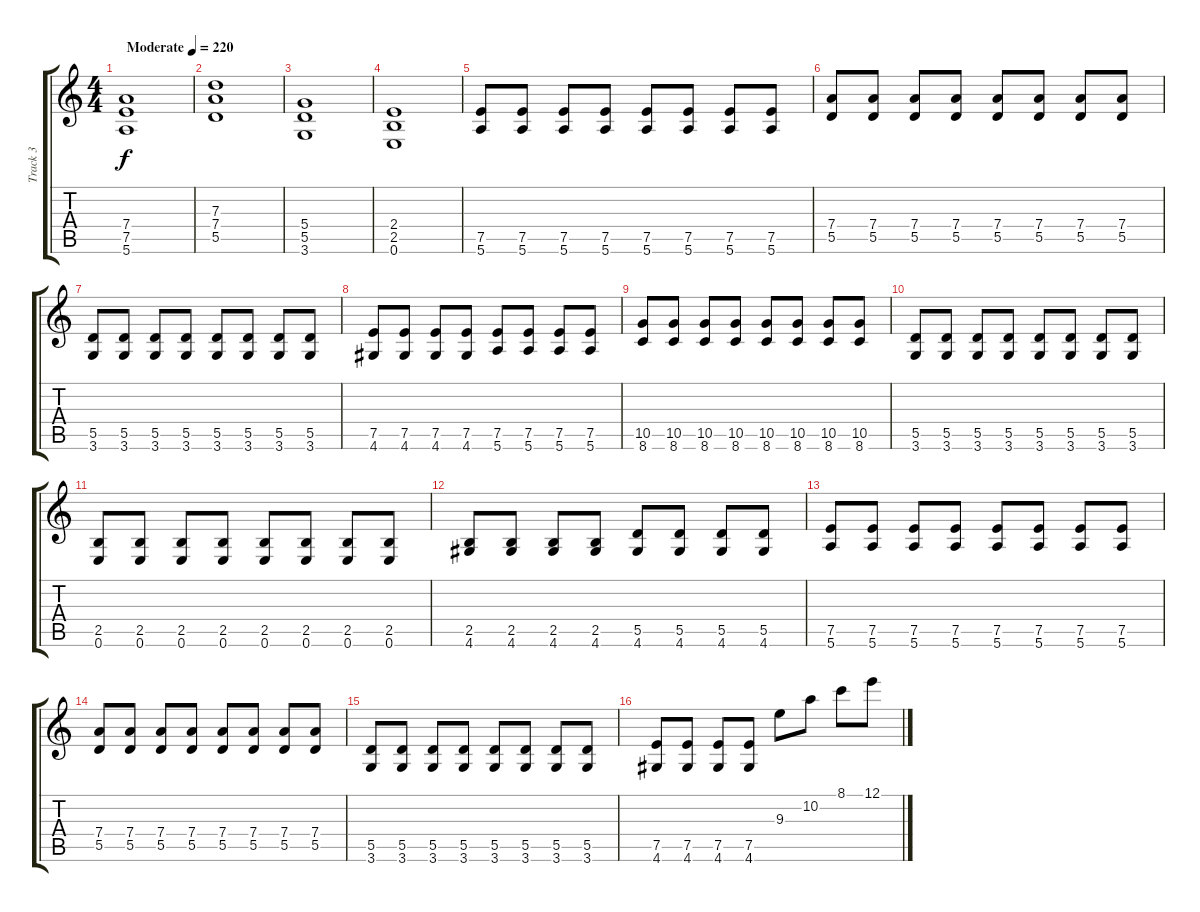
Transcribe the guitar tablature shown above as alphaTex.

\track ("Track 3" "Track 3") {instrument overdrivenguitar}
\staff {score tabs}
\tuning (E4 B3 G3 D3 A2 E2) {hide}
\ts (4 4)
\tempo (220 "Moderate")
\clef g2
\ks c
(7.4 7.5 5.6).1{dy f instrument overdrivenguitar} |
(7.3 7.4 5.5).1 |
(5.4 5.5 3.6).1 |
(2.4 2.5 0.6).1 |
(7.5 5.6).8 (7.5 5.6).8 (7.5 5.6).8 (7.5 5.6).8 (7.5 5.6).8 (7.5 5.6).8 (7.5 5.6).8 (7.5 5.6).8 |
(7.4 5.5).8 (7.4 5.5).8 (7.4 5.5).8 (7.4 5.5).8 (7.4 5.5).8 (7.4 5.5).8 (7.4 5.5).8 (7.4 5.5).8 |
(5.5 3.6).8 (5.5 3.6).8 (5.5 3.6).8 (5.5 3.6).8 (5.5 3.6).8 (5.5 3.6).8 (5.5 3.6).8 (5.5 3.6).8 |
(7.5 4.6).8 (7.5 4.6).8 (7.5 4.6).8 (7.5 4.6).8 (7.5 5.6).8 (7.5 5.6).8 (7.5 5.6).8 (7.5 5.6).8 |
(10.5 8.6).8 (10.5 8.6).8 (10.5 8.6).8 (10.5 8.6).8 (10.5 8.6).8 (10.5 8.6).8 (10.5 8.6).8 (10.5 8.6).8 |
(5.5 3.6).8 (5.5 3.6).8 (5.5 3.6).8 (5.5 3.6).8 (5.5 3.6).8 (5.5 3.6).8 (5.5 3.6).8 (5.5 3.6).8 |
(2.5 0.6).8 (2.5 0.6).8 (2.5 0.6).8 (2.5 0.6).8 (2.5 0.6).8 (2.5 0.6).8 (2.5 0.6).8 (2.5 0.6).8 |
(2.5 4.6).8 (2.5 4.6).8 (2.5 4.6).8 (2.5 4.6).8 (5.5 4.6).8 (5.5 4.6).8 (5.5 4.6).8 (5.5 4.6).8 |
(7.5 5.6).8 (7.5 5.6).8 (7.5 5.6).8 (7.5 5.6).8 (7.5 5.6).8 (7.5 5.6).8 (7.5 5.6).8 (7.5 5.6).8 |
(7.4 5.5).8 (7.4 5.5).8 (7.4 5.5).8 (7.4 5.5).8 (7.4 5.5).8 (7.4 5.5).8 (7.4 5.5).8 (7.4 5.5).8 |
(5.5 3.6).8 (5.5 3.6).8 (5.5 3.6).8 (5.5 3.6).8 (5.5 3.6).8 (5.5 3.6).8 (5.5 3.6).8 (5.5 3.6).8 |
(7.5 4.6).8 (7.5 4.6).8 (7.5 4.6).8 (7.5 4.6).8 9.3.8 10.2.8 8.1.8 12.1.8
